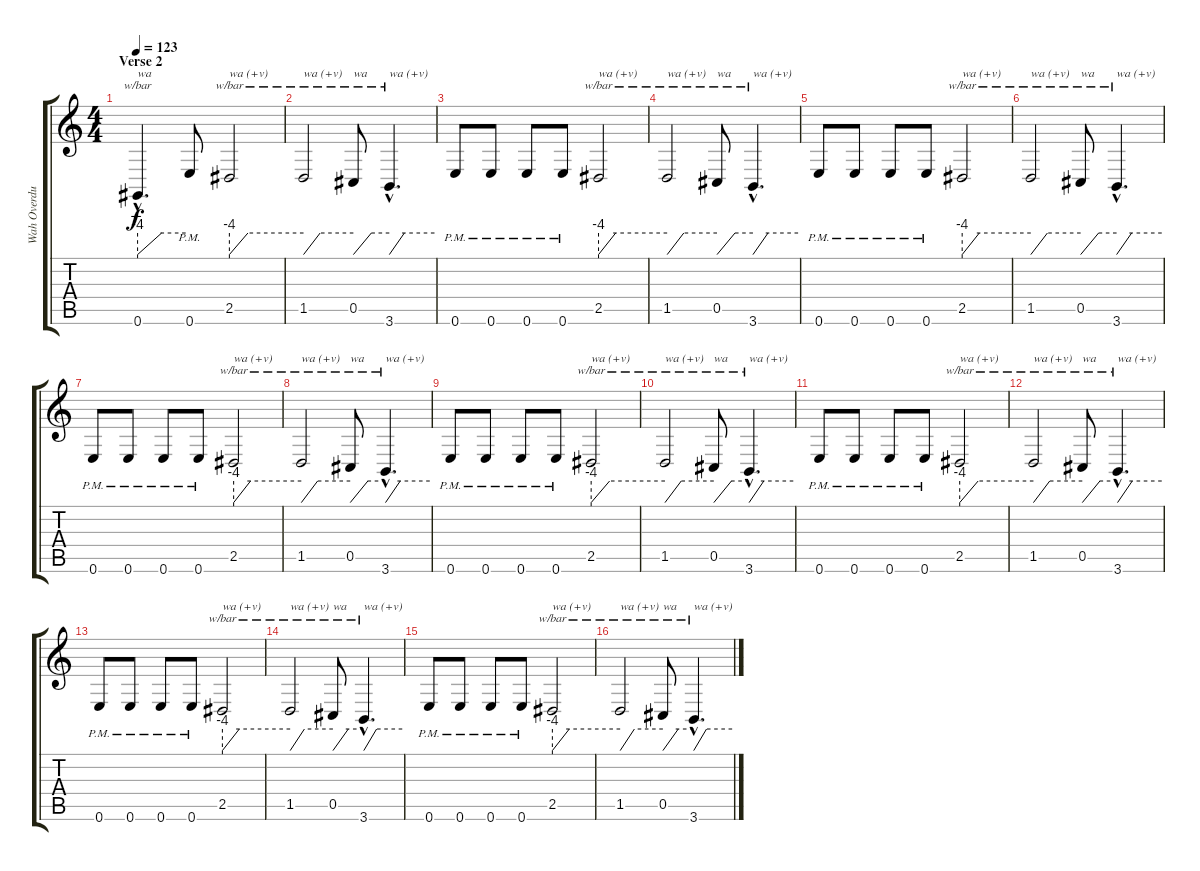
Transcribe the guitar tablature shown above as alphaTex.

\track ("Wah Overdub" "Wah Overdu") {instrument overdrivenguitar}
\staff {score tabs}
\tuning (E4 B3 G3 D3 A2 E2) {hide}
\ts (4 4)
\section ("" "Verse 2")
\tempo 123
\clef g2
\ks c
0.6{hac}.4{d tbe (custom default 0 -16 30 0 60 0) txt "wa" dy f volume 10} 0.6{pm}.8 2.5.2{tbe (custom default 0 -16 15 0 60 0) txt "wa (+v)"} |
1.5.2{tbe (custom default 0 -16 20 0 60 0) txt "wa (+v)"} 0.5.8{tbe (custom default 0 -16 30 0 60 0) txt "wa"} 3.6{hac}.4{d tbe (custom default 0 -16 20 0 60 0) txt "wa (+v)"} |
0.6{pm}.8 0.6{pm}.8 0.6{pm}.8 0.6{pm}.8 2.5.2{tbe (custom default 0 -16 15 0 60 0) txt "wa (+v)"} |
1.5.2{tbe (custom default 0 -16 20 0 60 0) txt "wa (+v)"} 0.5.8{tbe (custom default 0 -16 30 0 60 0) txt "wa"} 3.6{hac}.4{d tbe (custom default 0 -16 20 0 60 0) txt "wa (+v)"} |
0.6{pm}.8 0.6{pm}.8 0.6{pm}.8 0.6{pm}.8 2.5.2{tbe (custom default 0 -16 15 0 60 0) txt "wa (+v)"} |
1.5.2{tbe (custom default 0 -16 20 0 60 0) txt "wa (+v)"} 0.5.8{tbe (custom default 0 -16 30 0 60 0) txt "wa"} 3.6{hac}.4{d tbe (custom default 0 -16 20 0 60 0) txt "wa (+v)"} |
0.6{pm}.8 0.6{pm}.8 0.6{pm}.8 0.6{pm}.8 2.5.2{tbe (custom default 0 -16 15 0 60 0) txt "wa (+v)"} |
1.5.2{tbe (custom default 0 -16 20 0 60 0) txt "wa (+v)"} 0.5.8{tbe (custom default 0 -16 30 0 60 0) txt "wa"} 3.6{hac}.4{d tbe (custom default 0 -16 20 0 60 0) txt "wa (+v)"} |
0.6{pm}.8 0.6{pm}.8 0.6{pm}.8 0.6{pm}.8 2.5.2{tbe (custom default 0 -16 15 0 60 0) txt "wa (+v)"} |
1.5.2{tbe (custom default 0 -16 20 0 60 0) txt "wa (+v)"} 0.5.8{tbe (custom default 0 -16 30 0 60 0) txt "wa"} 3.6{hac}.4{d tbe (custom default 0 -16 20 0 60 0) txt "wa (+v)"} |
0.6{pm}.8 0.6{pm}.8 0.6{pm}.8 0.6{pm}.8 2.5.2{tbe (custom default 0 -16 15 0 60 0) txt "wa (+v)"} |
1.5.2{tbe (custom default 0 -16 20 0 60 0) txt "wa (+v)"} 0.5.8{tbe (custom default 0 -16 30 0 60 0) txt "wa"} 3.6{hac}.4{d tbe (custom default 0 -16 20 0 60 0) txt "wa (+v)"} |
0.6{pm}.8 0.6{pm}.8 0.6{pm}.8 0.6{pm}.8 2.5.2{tbe (custom default 0 -16 15 0 60 0) txt "wa (+v)"} |
1.5.2{tbe (custom default 0 -16 20 0 60 0) txt "wa (+v)"} 0.5.8{tbe (custom default 0 -16 30 0 60 0) txt "wa"} 3.6{hac}.4{d tbe (custom default 0 -16 20 0 60 0) txt "wa (+v)"} |
0.6{pm}.8 0.6{pm}.8 0.6{pm}.8 0.6{pm}.8 2.5.2{tbe (custom default 0 -16 15 0 60 0) txt "wa (+v)"} |
1.5.2{tbe (custom default 0 -16 20 0 60 0) txt "wa (+v)"} 0.5.8{tbe (custom default 0 -16 30 0 60 0) txt "wa"} 3.6{hac}.4{d tbe (custom default 0 -16 20 0 60 0) txt "wa (+v)"}
